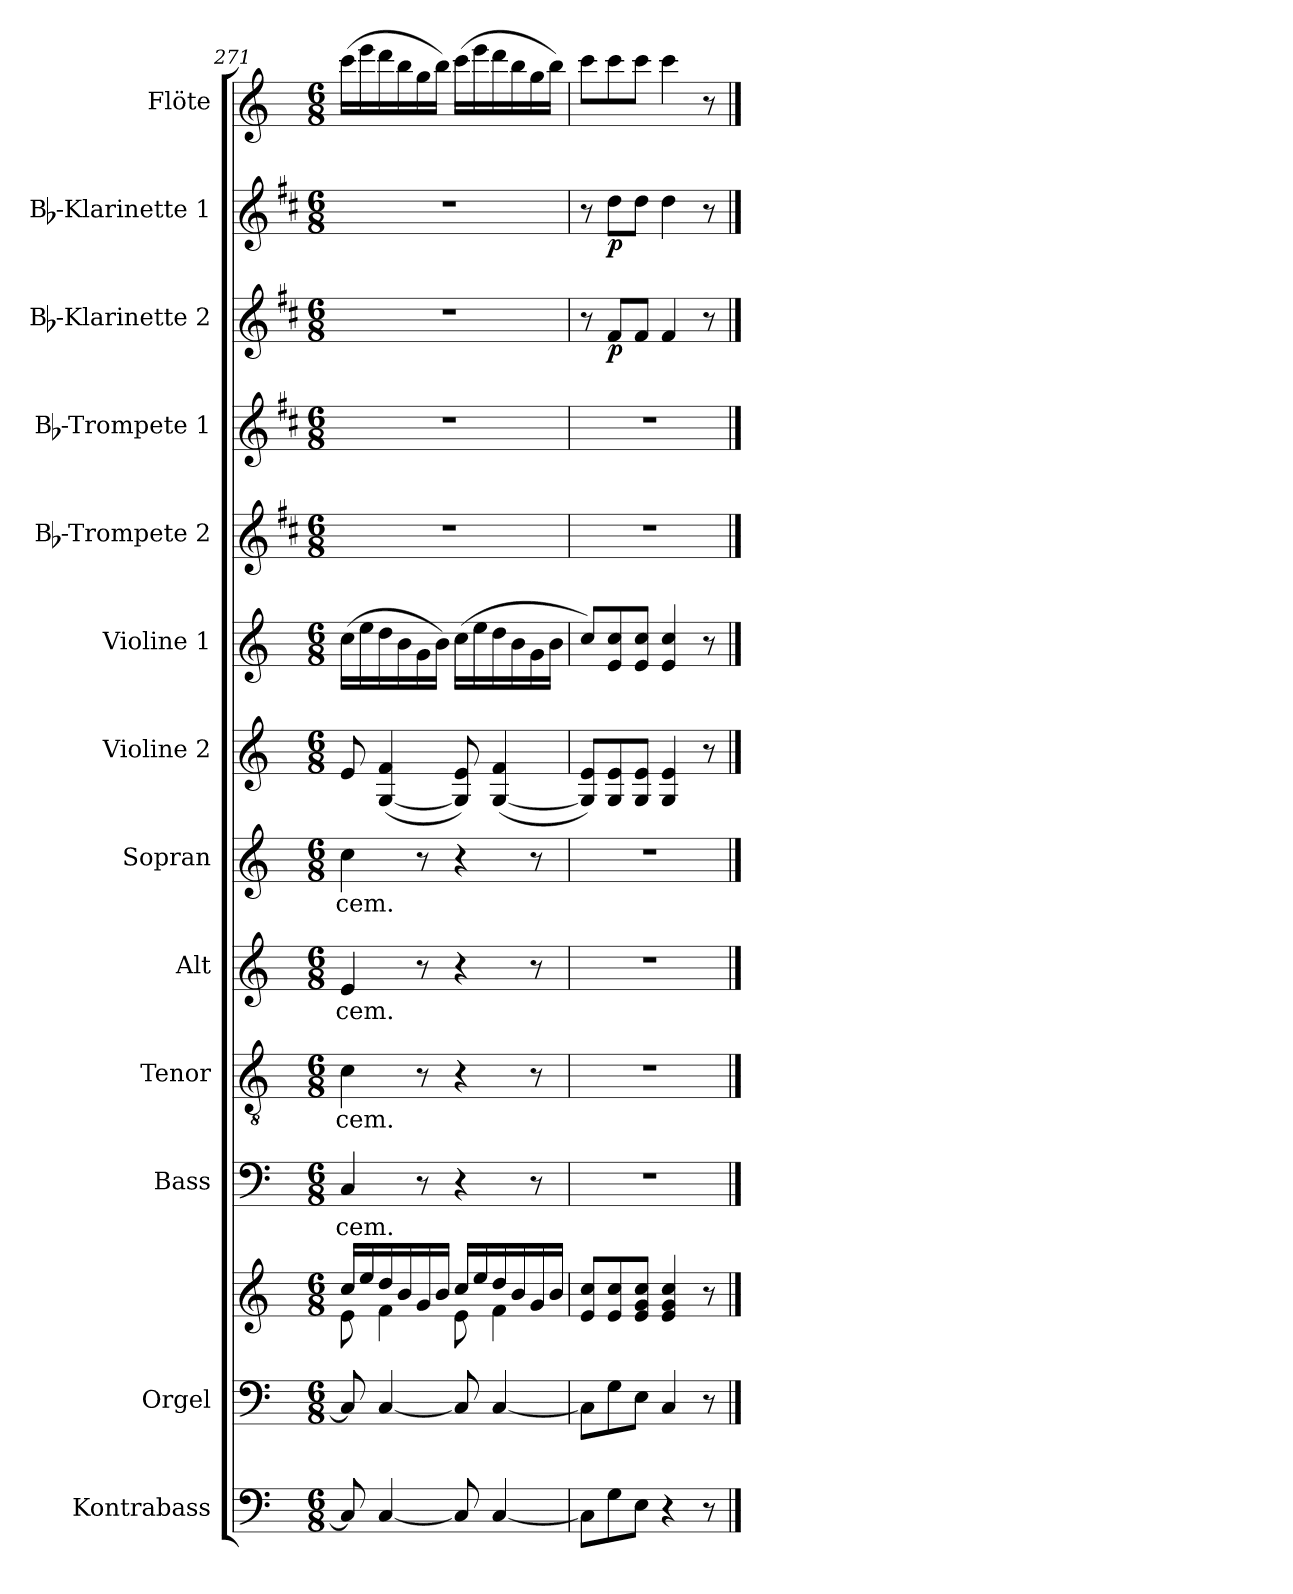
**kern	**kern	**kern	**kern	**text	**kern	**text	**kern	**text	**kern	**text	**kern	**kern	**kern	**kern	**kern	**dynam	**kern	**dynam	**kern
*part13	*part12	*part12	*part11	*part11	*part10	*part10	*part9	*part9	*part8	*part8	*part7	*part6	*part5	*part4	*part3	*part3	*part2	*part2	*part1
*staff14	*staff13	*staff12	*staff11	*staff11	*staff10	*staff10	*staff9	*staff9	*staff8	*staff8	*staff7	*staff6	*staff5	*staff4	*staff3	*staff3	*staff2	*staff2	*staff1
*I"Kontrabass	*I"Orgel	*	*I"Bass	*	*I"Tenor	*	*I"Alt	*	*I"Sopran	*	*I"Violine 2	*I"Violine 1	*I"Bb-Trompete 2	*I"Bb-Trompete 1	*I"Bb-Klarinette 2	*	*I"Bb-Klarinette 1	*	*I"Flöte
*I'Kb.	*I'Org.	*	*I'B.	*	*I'T.	*	*I'A.	*	*I'S.	*	*I'Vl. 2	*I'Vl. 1	*I'Bb Trp. 2	*I'Bb Trp. 1	*I'Bb Kl. 2	*	*I'Bb Kl. 1	*	*I'Fl.
*clefF4	*clefF4	*clefG2	*clefF4	*	*clefGv2	*	*clefG2	*	*clefG2	*	*clefG2	*clefG2	*clefG2	*clefG2	*clefG2	*	*clefG2	*	*clefG2
*ITrd7c12	*	*	*	*	*	*	*	*	*	*	*	*	*ITrd1c2	*ITrd1c2	*ITrd1c2	*	*ITrd1c2	*	*
*k[]	*k[]	*k[]	*k[]	*	*k[]	*	*k[]	*	*k[]	*	*k[]	*k[]	*k[]	*k[]	*k[]	*	*k[]	*	*k[]
*C:	*C:	*C:	*C:	*	*C:	*	*C:	*	*C:	*	*C:	*C:	*C:	*C:	*C:	*	*C:	*	*C:
*M6/8	*M6/8	*M6/8	*M6/8	*	*M6/8	*	*M6/8	*	*M6/8	*	*M6/8	*M6/8	*M6/8	*M6/8	*M6/8	*	*M6/8	*	*M6/8
=271	=271	=271	=271	=271	=271	=271	=271	=271	=271	=271	=271	=271	=271	=271	=271	=271	=271	=271	=271
*	*	*^	*	*	*	*	*	*	*	*	*	*	*	*	*	*	*	*	*
!	!	!	!	!	!LO:LY:b	!	!LO:LY:b	!	!LO:LY:b	!	!LO:LY:b	!	!	!	!	!	!	!	!	!
8CC/]	8C/]	16cc/LL	8e\	4C/	-cem.	4c\	-cem.	4e/	-cem.	4cc\	-cem.	8e/	(>16cc\LL	2.r	2.r	2.r	.	2.r	.	(>16ccc\LL
.	.	16ee/	.	.	.	.	.	.	.	.	.	.	16ee\	.	.	.	.	.	.	16eee\
[4CC/	[4C/	16dd/	4f\	.	.	.	.	.	.	.	.	([4G/ 4f/	16dd\	.	.	.	.	.	.	16ddd\
.	.	16b/	.	.	.	.	.	.	.	.	.	.	16b\	.	.	.	.	.	.	16bb\
.	.	16g/	.	8r	.	8r	.	8r	.	8r	.	.	16g\	.	.	.	.	.	.	16gg\
.	.	16b/JJ	.	.	.	.	.	.	.	.	.	.	16b\JJ)	.	.	.	.	.	.	16bb\JJ)
8CC/]	8C/]	16cc/LL	8e\	4r	.	4r	.	4r	.	4r	.	8G/] 8e/)	(>16cc\LL	.	.	.	.	.	.	(>16ccc\LL
.	.	16ee/	.	.	.	.	.	.	.	.	.	.	16ee\	.	.	.	.	.	.	16eee\
[4CC/	[4C/	16dd/	4f\	.	.	.	.	.	.	.	.	([4G/ 4f/	16dd\	.	.	.	.	.	.	16ddd\
.	.	16b/	.	.	.	.	.	.	.	.	.	.	16b\	.	.	.	.	.	.	16bb\
.	.	16g/	.	8r	.	8r	.	8r	.	8r	.	.	16g\	.	.	.	.	.	.	16gg\
.	.	16b/JJ	.	.	.	.	.	.	.	.	.	.	16b\JJ	.	.	.	.	.	.	16bb\JJ)
*	*	*v	*v	*	*	*	*	*	*	*	*	*	*	*	*	*	*	*	*	*
=272	=272	=272	=272	=272	=272	=272	=272	=272	=272	=272	=272	=272	=272	=272	=272	=272	=272	=272	=272
8CC\L]	8C\L]	8e/ 8cc/L	2.r	.	2.r	.	2.r	.	2.r	.	8G/] 8e/L)	8cc/L)	2.r	2.r	8r	.	8r	.	8ccc\L
!	!	!	!	!	!	!	!	!	!	!	!	!	!	!	!	!LO:DY:b	!	!LO:DY:b	!
8GG\	8G\	8e/ 8cc/	.	.	.	.	.	.	.	.	8G/ 8e/	8e/ 8cc/	.	.	8e/L	p	8cc\L	p	8ccc\
8EE\J	8E\J	8e/ 8g/ 8cc/J	.	.	.	.	.	.	.	.	8G/ 8e/J	8e/ 8cc/J	.	.	8e/J	.	8cc\J	.	8ccc\J
4r	4C/	4e/ 4g/ 4cc/	.	.	.	.	.	.	.	.	4G/ 4e/	4e/ 4cc/	.	.	4e/	.	4cc\	.	4ccc\
8r	8r	8r	.	.	.	.	.	.	.	.	8r	8r	.	.	8r	.	8r	.	8r
==	==	==	==	==	==	==	==	==	==	==	==	==	==	==	==	==	==	==	==
*-	*-	*-	*-	*-	*-	*-	*-	*-	*-	*-	*-	*-	*-	*-	*-	*-	*-	*-	*-
